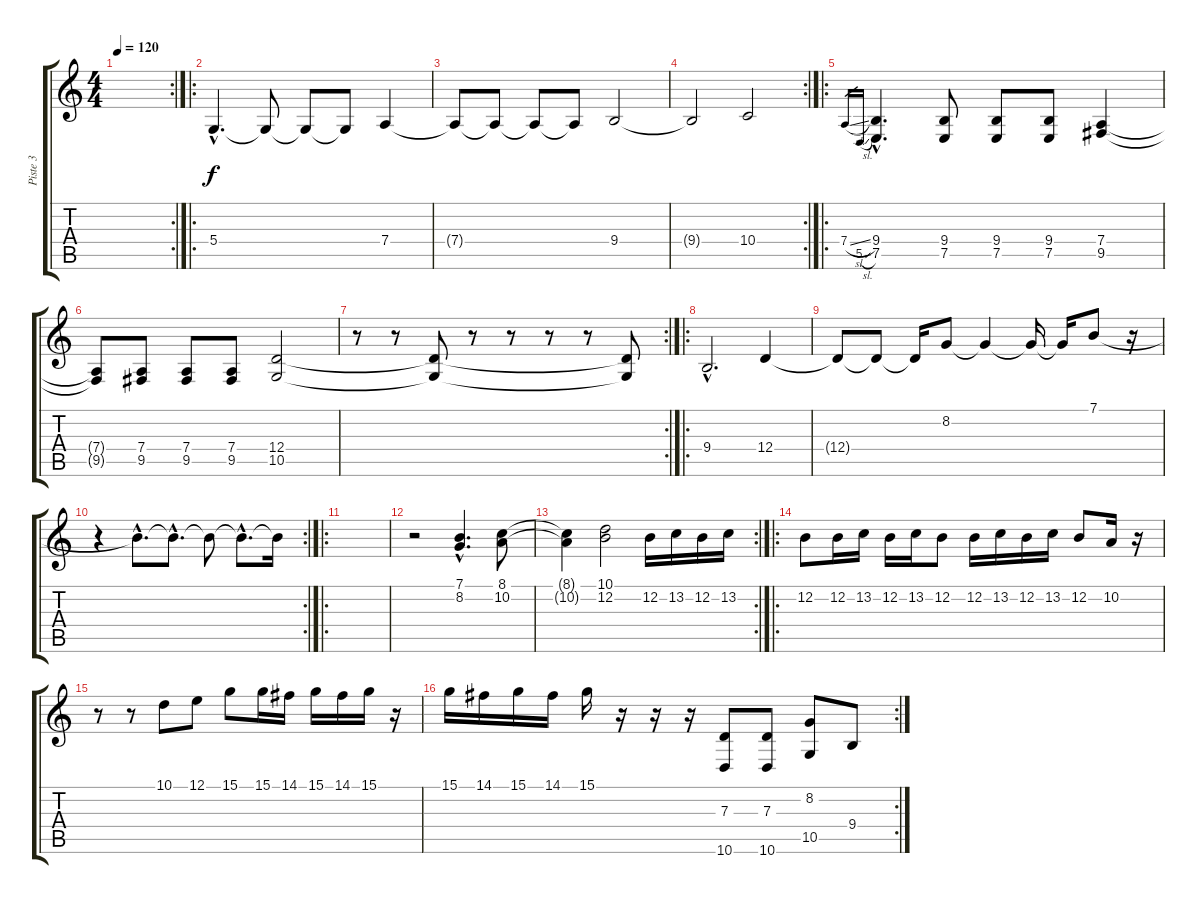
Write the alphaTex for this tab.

\track ("Piste 3" "Piste 3") {instrument stringensemble2}
\staff {score tabs}
\tuning (E4 B3 G3 D3 A2 E2) {hide}
\rc 2
\ts (4 4)
\tempo 120
\clef g2
\ks c
|
\ro
5.4{hac}.4{d} 5.4{t}.8 5.4{t}.8 5.4{t}.8 7.4.4 |
7.4{t}.8 7.4{t}.8 7.4{t}.8 7.4{t}.8 9.4.2 |
\rc 2
9.4{t}.2 10.4.2 |
\ro
7.4{sl}.16{gr} 5.5{sl}.16{gr} (9.4{hac} 7.5{hac}).4{d instrument distortionguitar} (9.4 7.5).8 (9.4 7.5).8 (9.4 7.5).8 (7.4 9.5).4 |
(7.4{t} 9.5{t}).8 (7.4 9.5).8 (7.4 9.5).8 (7.4 9.5).8 (12.4 10.5).2 |
\rc 2
r.8 r.8 (12.4{t} 10.5{t}).8 r.8 r.8 r.8 r.8 (12.4{t} 10.5{t}).8 |
\ro
9.4{hac}.2{d instrument stringensemble2} 12.4.4 |
12.4{t}.8 12.4{t}.8 12.4{t}.16 8.2.8 8.2{t}.4 8.2{t}.16 8.2{t}.16 7.1.8 r.16 |
\rc 2
r.4 7.1{hac t}.8{d} 7.1{hac t}.8{d} 7.1{t}.8 7.1{hac t}.8{d} 7.1{t}.16 |
\ro
|
r.2 (7.1{hac} 8.2{hac}).4{d} (8.1 10.2).8 |
\rc 2
(8.1{t} 10.2{t}).4 (10.1 12.2).2 12.2.16 13.2.16 12.2.16 13.2.16 |
\ro
12.2.8{instrument acousticgrandpiano} 12.2.16 13.2.16 12.2.16 13.2.16 12.2.8 12.2.16 13.2.16 12.2.16 13.2.16 12.2.8 10.2.16 r.16 |
r.8 r.8 10.1.8 12.1.8 15.1.8 15.1.16 14.1.16 15.1.16 14.1.16 15.1.16 r.16 |
\rc 2
15.1.16 14.1.16 15.1.16 14.1.16 15.1.16 r.16 r.16 r.16 (7.3 10.6).8 (7.3 10.6).8 (8.2 10.5).8 9.4.8
